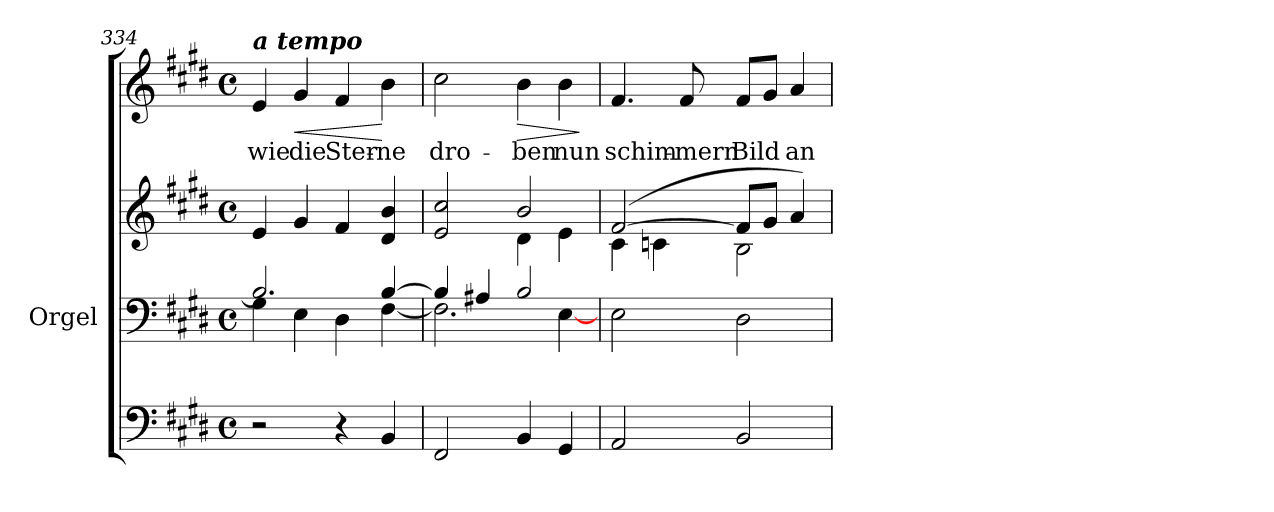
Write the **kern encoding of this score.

**kern	**kern	**kern	**kern	**text	**dynam
*part3	*part2	*part2	*part1	*part1	*part1
*staff4	*staff3	*staff2	*staff1	*staff1	*staff1
*	*I"Orgel	*	*	*	*
*	*I'Org.	*	*	*	*
*clefF4	*clefF4	*clefG2	*clefG2	*	*
*k[f#c#g#d#]	*k[f#c#g#d#]	*k[f#c#g#d#]	*k[f#c#g#d#]	*	*
*E:	*E:	*E:	*E:	*	*
*M4/4	*M4/4	*M4/4	*M4/4	*	*
*met(c)	*met(c)	*met(c)	*met(c)	*	*
=334	=334	=334	=334	=334	=334
*	*^	*	*	*	*
!	!	!	!	!LO:TX:a:Bi:t=a tempo	!	!
!	!	!	!	!	!LO:LY:b	!
2r	2.B/]	4G#\	4e/	4e/	wie	.
!	!	!	!	!	!LO:LY:b	!LO:HP:b
.	.	4E\	4g#/	4g#/	die	<
!	!	!	!	!	!LO:LY:b	!
4r	.	4D#\	4f#/	4f#/	Ster-	.
!	!	!	!	!	!LO:LY:b	!
4BB/	[>4B/	[<4F#\	4d#/ 4b/	4b\	-ne	[
!!LO:PB:g=z
=335	=335	=335	=335	=335	=335	=335
*	*	*	*^	*	*	*
!	!	!	!	!	!	!LO:LY:b	!
2FF#/	4B/]	2.F#\]	2e/ 2cc#/	2ryy	2cc#\	dro-	.
.	4A#X/	.	.	.	.	.	.
!	!	!	!	!	!	!LO:LY:b	!LO:HP:b
4BB/	2B/	.	2b/	4d#\	4b\	-ben	>
!	!	!	!	!	!	!LO:LY:b	!
4GG#/	.	[<4E\	.	4e\	4b\	nun	.
*	*v	*v	*	*	*	*	*
*	*	*v	*v	*	*	*
.	.	.	.	.	]
=336	=336	=336	=336	=336	=336
*	*	*^	*	*	*
!	!	!	!	!	!LO:LY:b	!
2AA/	2E\	([>2f#/	4c#\	4.f#/	schim-	.
.	.	.	4cn\	.	.	.
!	!	!	!	!	!LO:LY:b	!
.	.	.	.	8f#/	-mern	.
!	!	!	!	!	!LO:LY:b	!
2BB/	2D#\	8f#/L]	2B\	8f#/L	Bild	.
.	.	8g#/J	.	8g#/J	.	.
!	!	!	!	!	!LO:LY:b	!
.	.	4a/)	.	4a/	an	.
*	*	*v	*v	*	*	*
=	=	=	=	=	=
*-	*-	*-	*-	*-	*-
